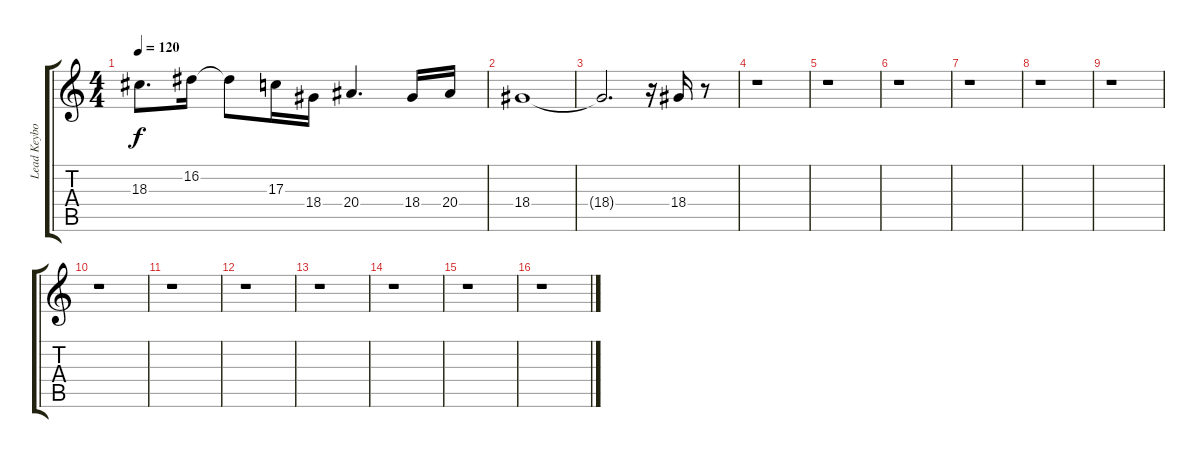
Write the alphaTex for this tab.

\track ("Lead Keyboard" "Lead Keybo") {instrument lead2sawtooth}
\staff {score tabs}
\tuning (E4 B3 G3 D3 A2 E2) {hide}
\ts (4 4)
\tempo 120
\clef g2
\ks c
18.3.8{d dy f} 16.2.16 16.2{t}.8 17.3.16 18.4.16 20.4.4{d} 18.4.16 20.4.16 |
18.4.1 |
18.4{t}.2{d} r.16 18.4.16 r.8 |
r.1 |
r.1 |
r.1 |
r.1 |
r.1 |
r.1 |
r.1 |
r.1 |
r.1 |
r.1 |
r.1 |
r.1 |
r.1
